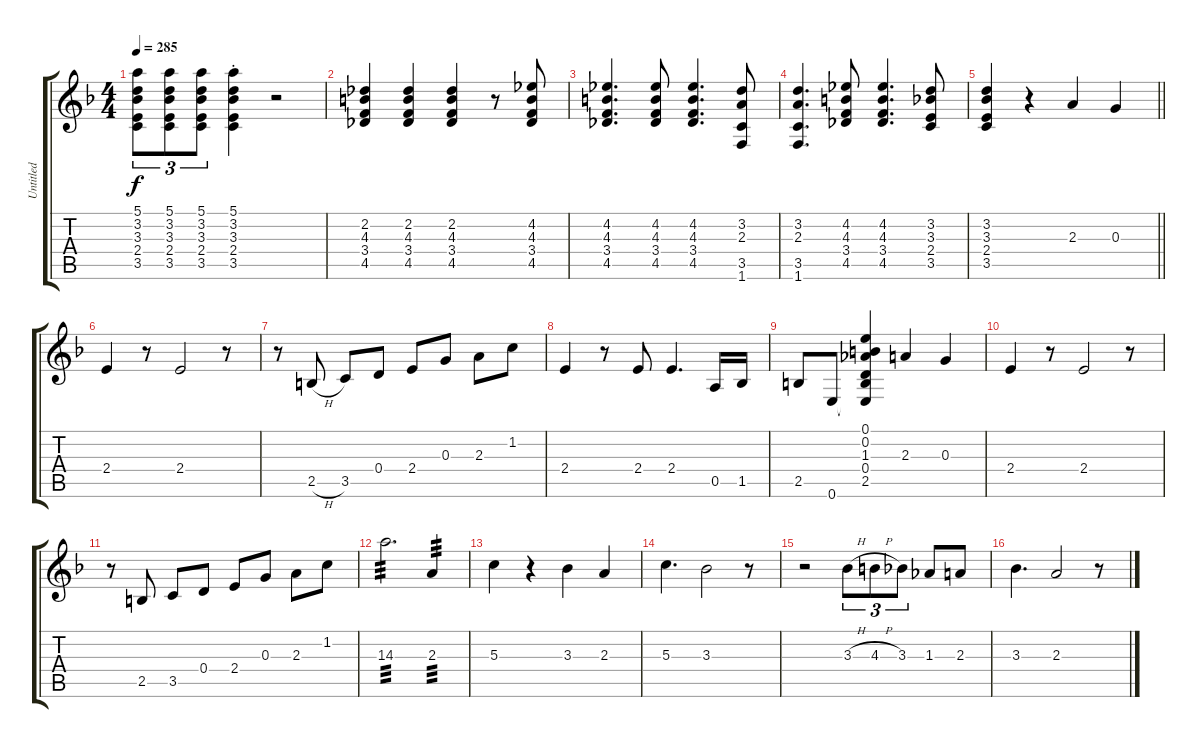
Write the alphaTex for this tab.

\track ("Untitled" "Untitled") {instrument acousticguitarsteel}
\staff {score tabs}
\tuning (E4 B3 G3 D3 A2 E2) {hide}
\ts (4 4)
\tempo 285
\clef g2
\ks f
(5.1 3.2 3.3 2.4 3.5).8{tu (3 2) dy f} (5.1 3.2 3.3 2.4 3.5).8{tu (3 2)} (5.1 3.2 3.3 2.4 3.5).8{tu (3 2)} (5.1{st} 3.2{st} 3.3{st} 2.4{st} 3.5{st}).4 r.2 |
(2.2 4.3 3.4 4.5).4 (2.2 4.3 3.4 4.5).4 (2.2 4.3 3.4 4.5).4 r.8 (4.2 4.3 3.4 4.5).8 |
(4.2 4.3 3.4 4.5).4{d} (4.2 4.3 3.4 4.5).8 (4.2 4.3 3.4 4.5).4{d} (3.2 2.3 3.5 1.6).8 |
(3.2 2.3 3.5 1.6).4{d} (4.2 4.3 3.4 4.5).8 (4.2 4.3 3.4 4.5).4{d} (3.2 3.3 2.4 3.5).8 |
\barLineRight lightlight
(3.2 3.3 2.4 3.5).4 r.4 2.3.4 0.3.4 |
2.4.4 r.8 2.4.2 r.8 |
r.8 2.5{h}.8 3.5.8 0.4.8 2.4.8 0.3.8 2.3.8 1.2.8 |
2.4.4 r.8 2.4.8 2.4.4{d} 0.5.16 1.5.16 |
2.5.8 0.6.8 (0.1 0.2 1.3 0.4 2.5 0.6{t}).4 2.3.4 0.3.4 |
2.4.4 r.8 2.4.2 r.8 |
r.8 2.5.8 3.5.8 0.4.8 2.4.8 0.3.8 2.3.8 1.2.8 |
14.3.2{d tp 3} 2.3.4{tp 3} |
5.3.4 r.4 3.3.4 2.3.4 |
5.3.4{d} 3.3.2 r.8 |
r.2 3.3{h}.8{tu (3 2)} 4.3{h}.8{tu (3 2)} 3.3.8{tu (3 2)} 1.3.8 2.3.8 |
3.3.4{d} 2.3.2 r.8
